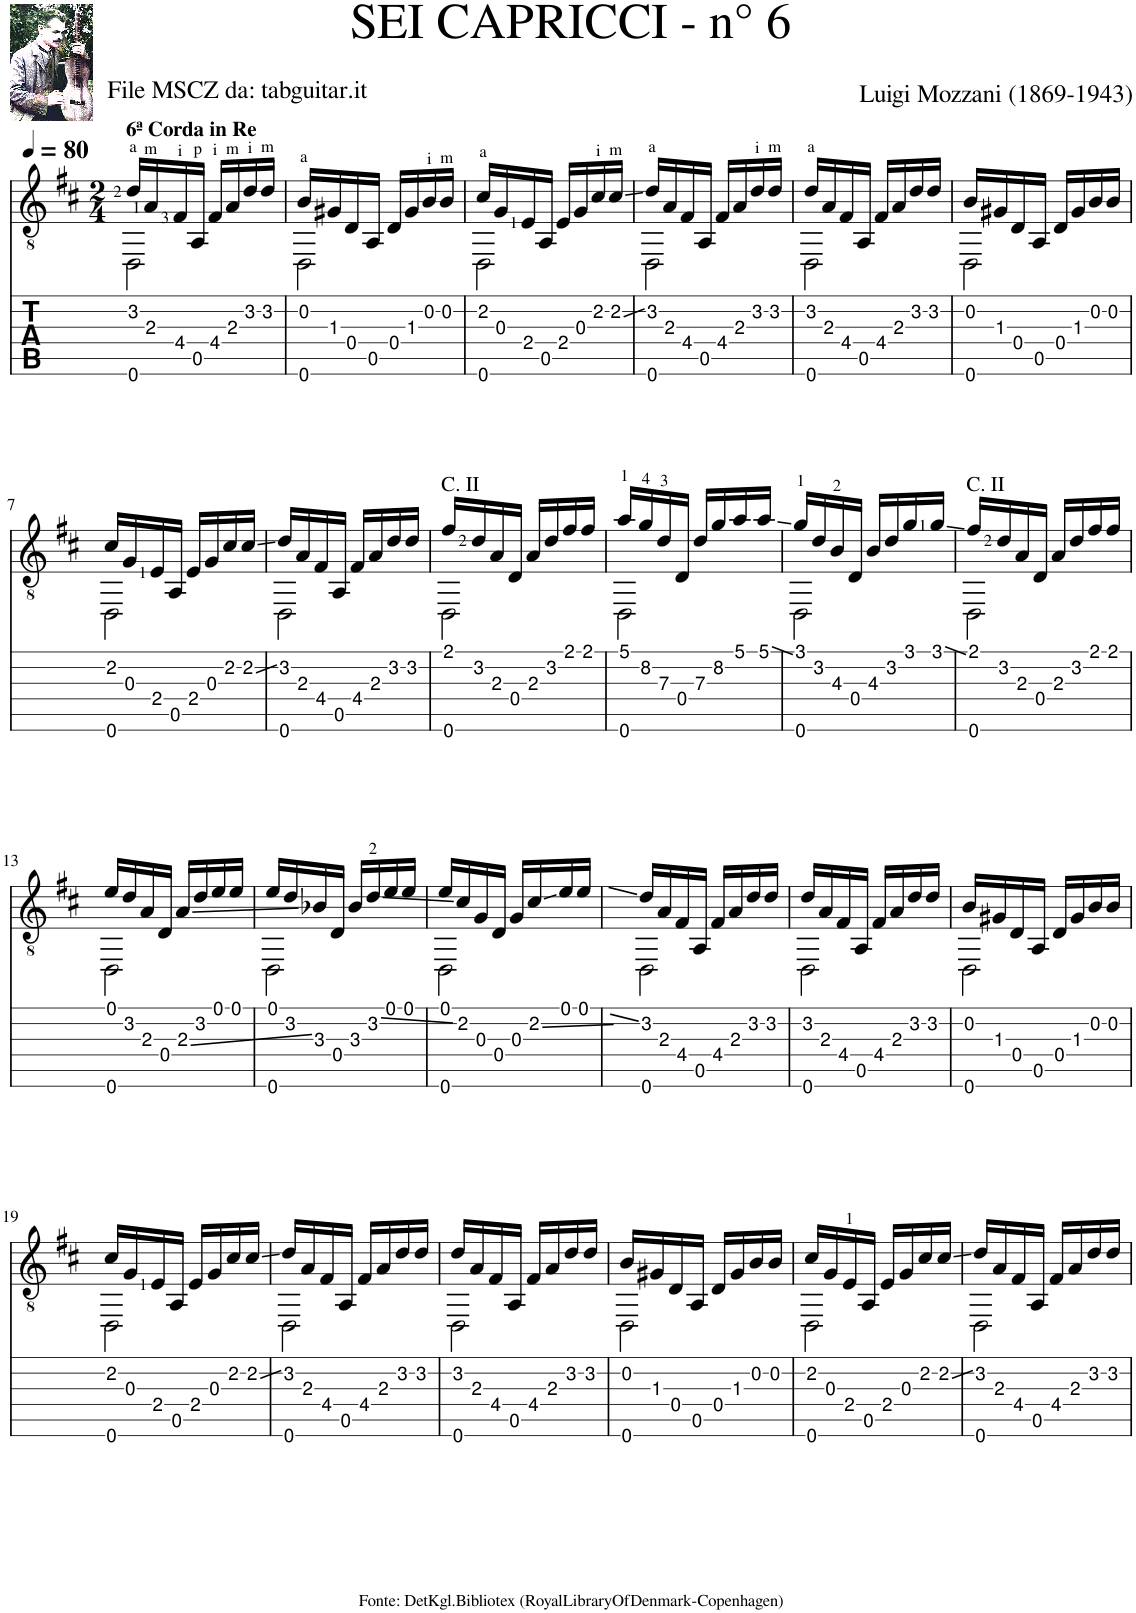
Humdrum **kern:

**kern	**kern
*part1	*part1
*staff2	*staff1
*I"Guitar	*
*I'Guit.	*
*stria6	*
*	*clefGv2
*k[f#c#]	*k[f#c#]
*M2/4	*M2/4
*MM80	*MM80
=1	=1
*^	*^
!	!	!LO:TX:a:B:t=6ª Corda in Re	!
16dLL	2DD	16d/LL	2DD\
16AJ	.	16A/	.
16F#L	.	16F#/	.
16AAJJ	.	16AA/JJ	.
16F#LL	.	16F#/LL	.
16AJ	.	16A/	.
16dL	.	16d/	.
16dJJ	.	16d/JJ	.
=2	=2	=2	=2
16BLL	2DD	16B/LL	2DD\
16G#J	.	16G#X/	.
16DL	.	16D/	.
16AAJJ	.	16AA/JJ	.
16DLL	.	16D/LL	.
16G#J	.	16G#/	.
16BL	.	16B/	.
16BJJ	.	16B/JJ	.
=3	=3	=3	=3
16c#LL	2DD	16c#/LL	2DD\
16GJ	.	16G/	.
16EL	.	16E/	.
16AAJJ	.	16AA/JJ	.
16ELL	.	16E/LL	.
16GJ	.	16G/	.
16c#L	.	16c#/	.
16c#JJ	.	16c#/JJ	.
=4	=4	=4	=4
16dLL	2DD	16d/LL	2DD\
16AJ	.	16A/	.
16F#L	.	16F#/	.
16AAJJ	.	16AA/JJ	.
16F#LL	.	16F#/LL	.
16AJ	.	16A/	.
16dL	.	16d/	.
16dJJ	.	16d/JJ	.
=5	=5	=5	=5
16dLL	2DD	16d/LL	2DD\
16AJ	.	16A/	.
16F#L	.	16F#/	.
16AAJJ	.	16AA/JJ	.
16F#LL	.	16F#/LL	.
16AJ	.	16A/	.
16dL	.	16d/	.
16dJJ	.	16d/JJ	.
=6	=6	=6	=6
16BLL	2DD	16B/LL	2DD\
16G#J	.	16G#X/	.
16DL	.	16D/	.
16AAJJ	.	16AA/JJ	.
16DLL	.	16D/LL	.
16G#J	.	16G#/	.
16BL	.	16B/	.
16BJJ	.	16B/JJ	.
!!LO:LB:g=z	!!
=7	=7	=7	=7
16c#LL	2DD	16c#/LL	2DD\
16GJ	.	16G/	.
16EL	.	16E/	.
16AAJJ	.	16AA/JJ	.
16ELL	.	16E/LL	.
16GJ	.	16G/	.
16c#L	.	16c#/	.
16c#JJ	.	16c#/JJ	.
=8	=8	=8	=8
16dLL	2DD	16d/LL	2DD\
16AJ	.	16A/	.
16F#L	.	16F#/	.
16AAJJ	.	16AA/JJ	.
16F#LL	.	16F#/LL	.
16AJ	.	16A/	.
16dL	.	16d/	.
16dJJ	.	16d/JJ	.
=9	=9	=9	=9
!	!	!LO:TX:a:t=C. II	!
16f#LL	2DD	16f#/LL	2DD\
16dJ	.	16d/	.
16AL	.	16A/	.
16DJJ	.	16D/JJ	.
16ALL	.	16A/LL	.
16dJ	.	16d/	.
16f#L	.	16f#/	.
16f#JJ	.	16f#/JJ	.
=10	=10	=10	=10
16aLL	2DD	16a/LL	2DD\
16gJ	.	16g/	.
16dL	.	16d/	.
16DJJ	.	16D/JJ	.
16dLL	.	16d/LL	.
16gJ	.	16g/	.
16aL	.	16a/	.
16aJJ	.	16a/JJ	.
=11	=11	=11	=11
16gLL	2DD	16g/LL	2DD\
16dJ	.	16d/	.
16BL	.	16B/	.
16DJJ	.	16D/JJ	.
16BLL	.	16B/LL	.
16dJ	.	16d/	.
16gL	.	16g/	.
16gJJ	.	16g/JJ	.
=12	=12	=12	=12
!	!	!LO:TX:a:t=C. II	!
16f#LL	2DD	16f#/LL	2DD\
16dJ	.	16d/	.
16AL	.	16A/	.
16DJJ	.	16D/JJ	.
16ALL	.	16A/LL	.
16dJ	.	16d/	.
16f#L	.	16f#/	.
16f#JJ	.	16f#/JJ	.
!!LO:LB:g=z	!!
=13	=13	=13	=13
16eLL	2DD	16e/LL	2DD\
16dJ	.	16d/	.
16AL	.	16A/	.
16DJJ	.	16D/JJ	.
16ALL	.	16A/LL	.
16dJ	.	16d/	.
16eL	.	16e/	.
16eJJ	.	16e/JJ	.
=14	=14	=14	=14
16eLL	2DD	16e/LL	2DD\
16dJ	.	16d/	.
16B-L	.	16B-X/	.
16DJJ	.	16D/JJ	.
16B-LL	.	16B-/LL	.
16dJ	.	16d/	.
16eL	.	16e/	.
16eJJ	.	16e/JJ	.
=15	=15	=15	=15
16eLL	2DD	16e/LL	2DD\
16c#J	.	16c#/	.
16GL	.	16G/	.
16DJJ	.	16D/JJ	.
16GLL	.	16G/LL	.
16c#J	.	16c#/	.
16eL	.	16e/	.
16eJJ	.	16e/JJ	.
=16	=16	=16	=16
16dLL	2DD	16d/LL	2DD\
16AJ	.	16A/	.
16F#L	.	16F#/	.
16AAJJ	.	16AA/JJ	.
16F#LL	.	16F#/LL	.
16AJ	.	16A/	.
16dL	.	16d/	.
16dJJ	.	16d/JJ	.
=17	=17	=17	=17
16dLL	2DD	16d/LL	2DD\
16AJ	.	16A/	.
16F#L	.	16F#/	.
16AAJJ	.	16AA/JJ	.
16F#LL	.	16F#/LL	.
16AJ	.	16A/	.
16dL	.	16d/	.
16dJJ	.	16d/JJ	.
=18	=18	=18	=18
16BLL	2DD	16B/LL	2DD\
16G#J	.	16G#X/	.
16DL	.	16D/	.
16AAJJ	.	16AA/JJ	.
16DLL	.	16D/LL	.
16G#J	.	16G#/	.
16BL	.	16B/	.
16BJJ	.	16B/JJ	.
!!LO:LB:g=z	!!
=19	=19	=19	=19
16c#LL	2DD	16c#/LL	2DD\
16GJ	.	16G/	.
16EL	.	16E/	.
16AAJJ	.	16AA/JJ	.
16ELL	.	16E/LL	.
16GJ	.	16G/	.
16c#L	.	16c#/	.
16c#JJ	.	16c#/JJ	.
=20	=20	=20	=20
16dLL	2DD	16d/LL	2DD\
16AJ	.	16A/	.
16F#L	.	16F#/	.
16AAJJ	.	16AA/JJ	.
16F#LL	.	16F#/LL	.
16AJ	.	16A/	.
16dL	.	16d/	.
16dJJ	.	16d/JJ	.
=21	=21	=21	=21
16dLL	2DD	16d/LL	2DD\
16AJ	.	16A/	.
16F#L	.	16F#/	.
16AAJJ	.	16AA/JJ	.
16F#LL	.	16F#/LL	.
16AJ	.	16A/	.
16dL	.	16d/	.
16dJJ	.	16d/JJ	.
=22	=22	=22	=22
16BLL	2DD	16B/LL	2DD\
16G#J	.	16G#X/	.
16DL	.	16D/	.
16AAJJ	.	16AA/JJ	.
16DLL	.	16D/LL	.
16G#J	.	16G#/	.
16BL	.	16B/	.
16BJJ	.	16B/JJ	.
=23	=23	=23	=23
16c#LL	2DD	16c#/LL	2DD\
16GJ	.	16G/	.
16EL	.	16E/	.
16AAJJ	.	16AA/JJ	.
16ELL	.	16E/LL	.
16GJ	.	16G/	.
16c#L	.	16c#/	.
16c#JJ	.	16c#/JJ	.
=24	=24	=24	=24
16dLL	2DD	16d/LL	2DD\
16AJ	.	16A/	.
16F#L	.	16F#/	.
16AAJJ	.	16AA/JJ	.
16F#LL	.	16F#/LL	.
16AJ	.	16A/	.
16dL	.	16d/	.
16dJJ	.	16d/JJ	.
*v	*v	*	*
*	*v	*v
=	=
*-	*-
